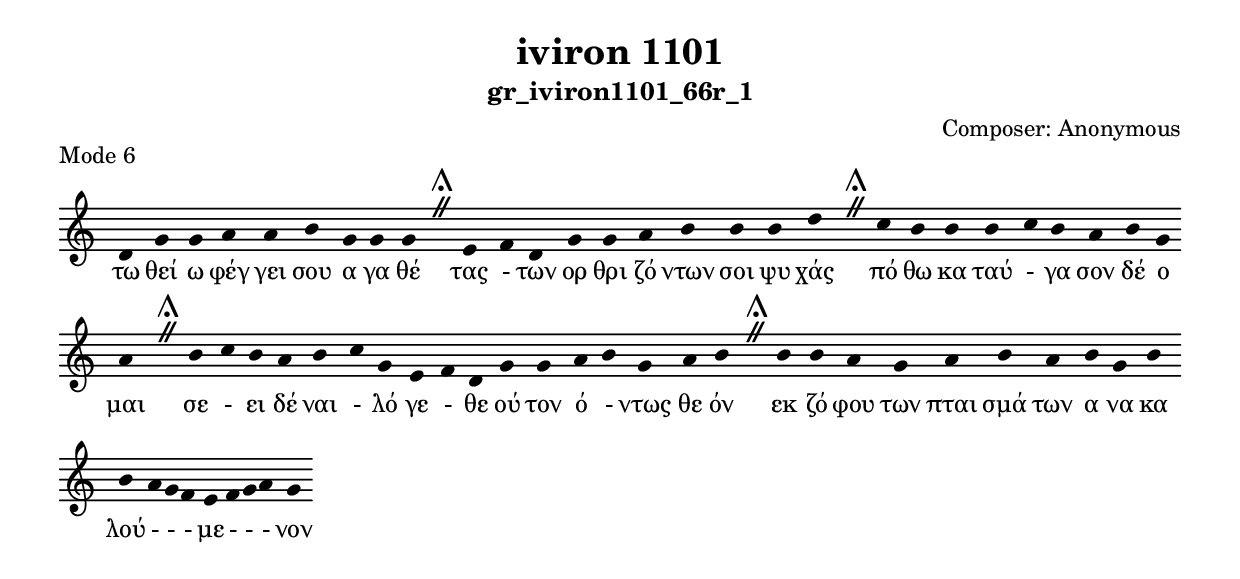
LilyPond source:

\include "gregorian.ly"

	\header {
 	  title = "iviron 1101"
	  subtitle = "gr_iviron1101_66r_1"
	  composer = "Composer: Αnonymous"
	  piece = "Mode 6"
	}

	chant = {
	  d'4 g'4 g'4 a'4 a'4 b'4 g'4 g'4 g'4 \divisioMaior
 e'4 f'4 d'4 g'4 g'4 a'4 b'4 b'4 b'4 d''4 \divisioMaior
 c''4 b'4 b'4 b'4 c''4 b'4 a'4 b'4 g'4 a'4 \divisioMaior
 b'4 c''4 b'4 a'4 b'4 c''4 g'4 e'4 f'4 d'4 g'4 g'4 a'4 b'4 g'4 a'4 b'4 \divisioMaior
 b'4 b'4 a'4 g'4 a'4 b'4 a'4 b'4 g'4 b'4 b'4 a'4 g'4 f'4 e'4 f'4 g'4 a'4 g'4\finalis
	}

	verba = \lyricmode {τω θεί ω φέγ γει σου α γα θέ 
τας - των ορ θρι ζό ντων σοι ψυ χάς 
πό θω κα ταύ - γα σον δέ ο μαι 
σε - ει δέ ναι - λό γε - θε ού τον ό - ντως θε όν 
εκ ζό φου των πται σμά των α να κα λού -  -  - με -  -  - νον 
	}


	\score {
	  \new Staff <<
	  \new Voice = "melody" \chant
	  \new Lyrics = "one" \lyricsto melody \verba
	  >>
	  \layout {
	    \context {
	      \Staff
	      \remove "Time_signature_engraver"
	      \remove "Bar_engraver"
	    }
	    \context {
	      \Voice
	      \remove "Stem_engraver"
	    }
	  }
	}